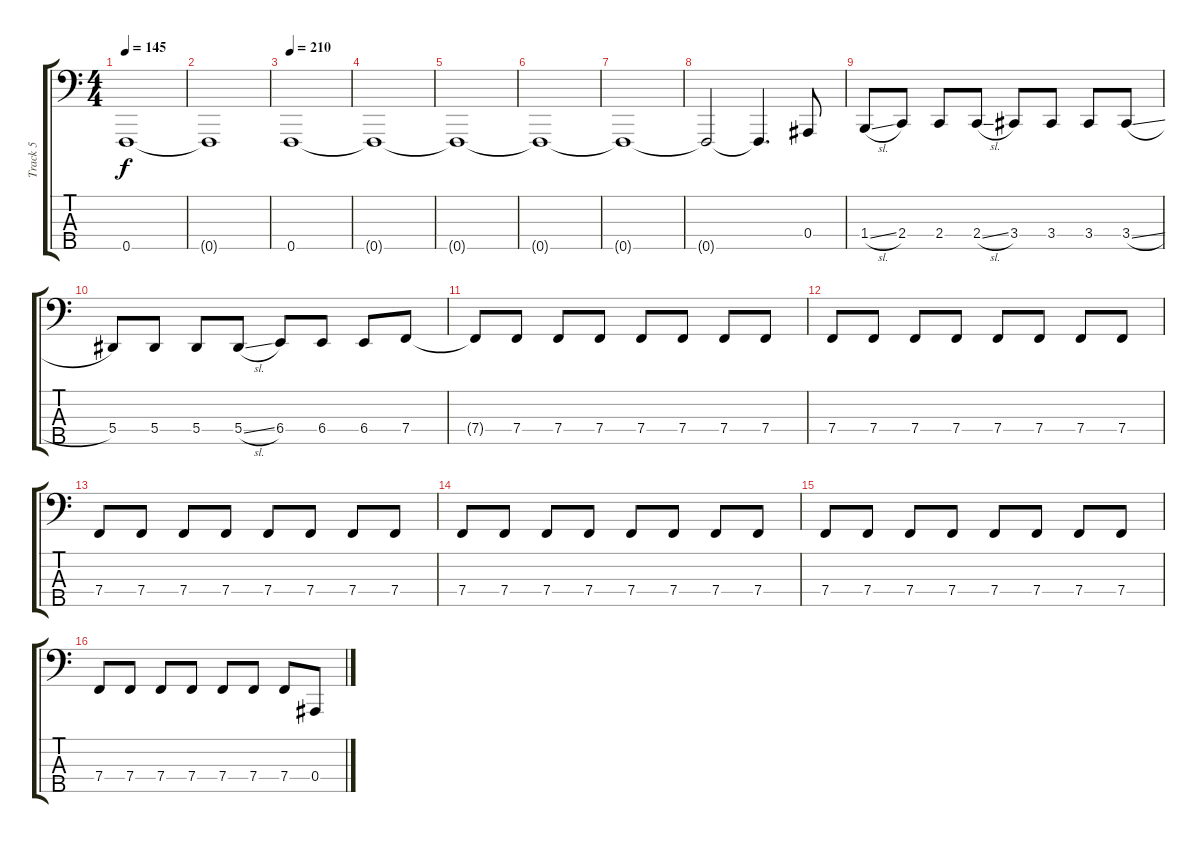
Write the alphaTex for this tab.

\track ("Track 5" "Track 5") {instrument electricbassfinger}
\staff {score tabs}
\tuning (Db2 Ab1 Eb1 Bb0 F0) {hide}
\ts (4 4)
\tempo 145
\clef f4
\ks c
0.5{t}.1{dy f} |
0.5{t}.1 |
\tempo 210
0.5.1 |
0.5{t}.1 |
0.5{t}.1 |
0.5{t}.1 |
0.5{t}.1 |
0.5{t}.2 0.5{t}.4{d} 0.4.8 |
1.4{sl}.8 2.4.8 2.4.8 2.4{sl}.8 3.4.8 3.4.8 3.4.8 3.4{sl}.8 |
5.4.8 5.4.8 5.4.8 5.4{sl}.8 6.4.8 6.4.8 6.4.8 7.4.8 |
7.4{t}.8 7.4.8 7.4.8 7.4.8 7.4.8 7.4.8 7.4.8 7.4.8 |
7.4.8 7.4.8 7.4.8 7.4.8 7.4.8 7.4.8 7.4.8 7.4.8 |
7.4.8 7.4.8 7.4.8 7.4.8 7.4.8 7.4.8 7.4.8 7.4.8 |
7.4.8 7.4.8 7.4.8 7.4.8 7.4.8 7.4.8 7.4.8 7.4.8 |
7.4.8 7.4.8 7.4.8 7.4.8 7.4.8 7.4.8 7.4.8 7.4.8 |
7.4.8 7.4.8 7.4.8 7.4.8 7.4.8 7.4.8 7.4.8 0.4.8
